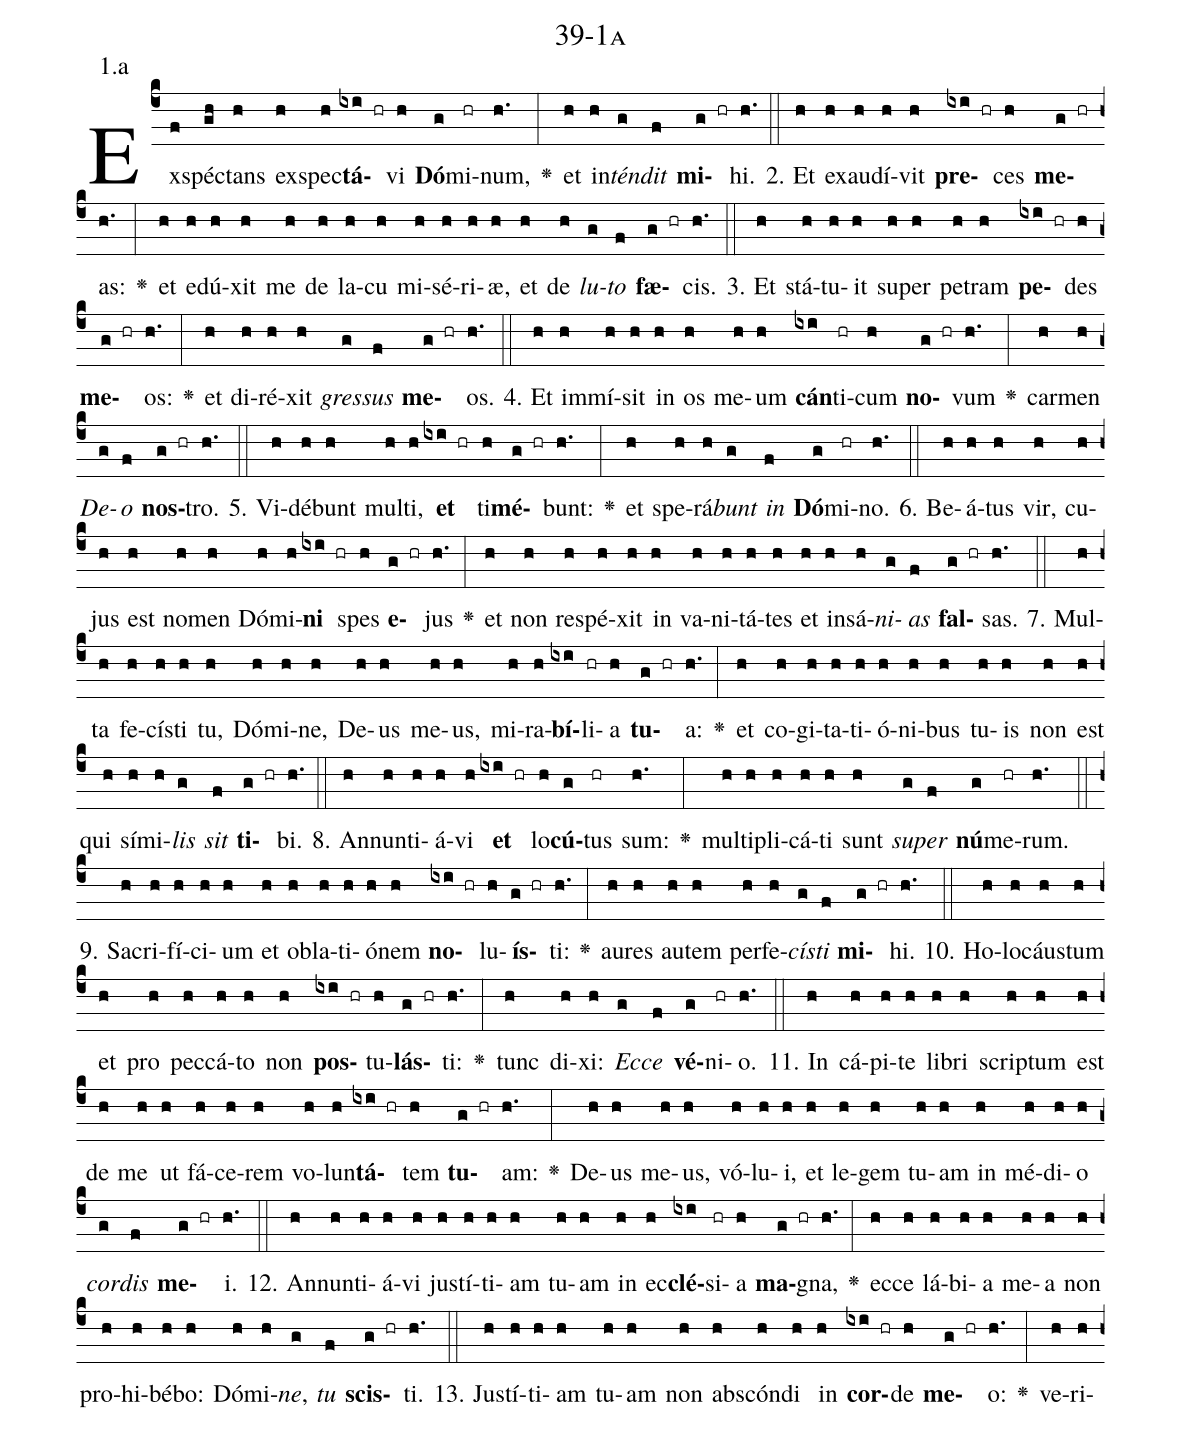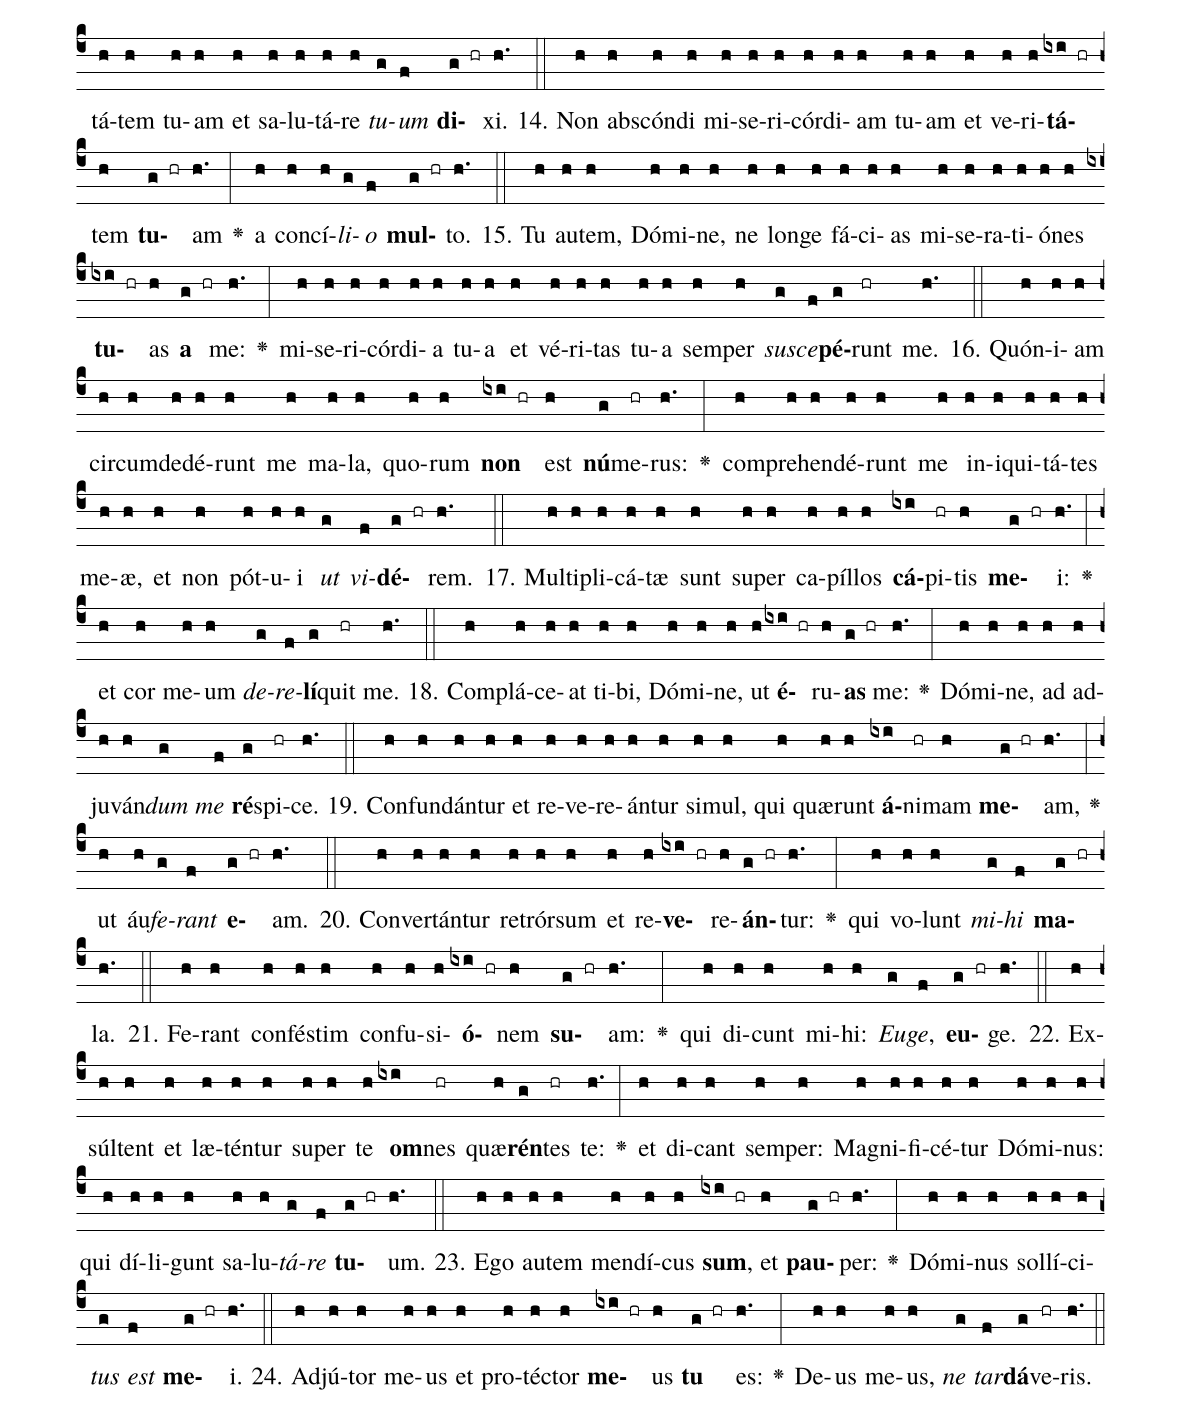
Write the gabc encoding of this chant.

name: 39-1a;
annotation: 1.a;
%%
(c4)Ex(f)spéc(gh)tans(h) ex(h)spec(h)<b>tá</b>(ixi hr)vi(h) <b>Dó</b>(g)mi(hr)num,(h.) <v>\greheightstar</v>(:) et(h) in(h)<i>tén</i>(g)<i>dit</i>(f) <b>mi</b>(g hr)hi.(h.) (::)
2. Et(h) ex(h)au(h)dí(h)vit(h) <b>pre</b>(ixi hr)ces(h) <b>me</b>(g hr)as:(h.) <v>\greheightstar</v>(:) et(h) e(h)dú(h)xit(h) me(h) de(h) la(h)cu(h) mi(h)sé(h)ri(h)æ,(h) et(h) de(h) <i>lu</i>(g)<i>to</i>(f) <b>fæ</b>(g hr)cis.(h.) (::)
3. Et(h) stá(h)tu(h)it(h) su(h)per(h) pe(h)tram(h) <b>pe</b>(ixi hr)des(h) <b>me</b>(g hr)os:(h.) <v>\greheightstar</v>(:) et(h) di(h)ré(h)xit(h) <i>gres</i>(g)<i>sus</i>(f) <b>me</b>(g hr)os.(h.) (::)
4. Et(h) im(h)mí(h)sit(h) in(h) os(h) me(h)um(h) <b>cán</b>(ixi)ti(hr)cum(h) <b>no</b>(g hr)vum(h.) <v>\greheightstar</v>(:) car(h)men(h) <i>De</i>(g)<i>o</i>(f) <b>nos</b>(g hr)tro.(h.) (::)
5. Vi(h)dé(h)bunt(h) mul(h)ti,(h) <b>et</b>(ixi hr) ti(h)<b>mé</b>(g hr)bunt:(h.) <v>\greheightstar</v>(:) et(h) spe(h)rá(h)<i>bunt</i>(g) <i>in</i>(f) <b>Dó</b>(g)mi(hr)no.(h.) (::)
6. Be(h)á(h)tus(h) vir,(h) cu(h)jus(h) est(h) no(h)men(h) Dó(h)mi(h)<b>ni</b>(ixi hr) spes(h) <b>e</b>(g hr)jus(h.) <v>\greheightstar</v>(:) et(h) non(h) re(h)spé(h)xit(h) in(h) va(h)ni(h)tá(h)tes(h) et(h) in(h)sá(h)<i>ni</i>(g)<i>as</i>(f) <b>fal</b>(g hr)sas.(h.) (::)
7. Mul(h)ta(h) fe(h)cís(h)ti(h) tu,(h) Dó(h)mi(h)ne,(h) De(h)us(h) me(h)us,(h) mi(h)ra(h)<b>bí</b>(ixi)li(hr)a(h) <b>tu</b>(g hr)a:(h.) <v>\greheightstar</v>(:) et(h) co(h)gi(h)ta(h)ti(h)ó(h)ni(h)bus(h) tu(h)is(h) non(h) est(h) qui(h) sí(h)mi(h)<i>lis</i>(g) <i>sit</i>(f) <b>ti</b>(g hr)bi.(h.) (::)
8. An(h)nun(h)ti(h)á(h)vi(h) <b>et</b>(ixi hr) lo(h)<b>cú</b>(g)tus(hr) sum:(h.) <v>\greheightstar</v>(:) mul(h)ti(h)pli(h)cá(h)ti(h) sunt(h) <i>su</i>(g)<i>per</i>(f) <b>nú</b>(g)me(hr)rum.(h.) (::)
9. Sa(h)cri(h)fí(h)ci(h)um(h) et(h) ob(h)la(h)ti(h)ó(h)nem(h) <b>no</b>(ixi hr)lu(h)<b>ís</b>(g hr)ti:(h.) <v>\greheightstar</v>(:) au(h)res(h) au(h)tem(h) per(h)fe(h)<i>cís</i>(g)<i>ti</i>(f) <b>mi</b>(g hr)hi.(h.) (::)
10. Ho(h)lo(h)cáus(h)tum(h) et(h) pro(h) pec(h)cá(h)to(h) non(h) <b>pos</b>(ixi hr)tu(h)<b>lás</b>(g hr)ti:(h.) <v>\greheightstar</v>(:) tunc(h) di(h)xi:(h) <i>Ec</i>(g)<i>ce</i>(f) <b>vé</b>(g)ni(hr)o.(h.) (::)
11. In(h) cá(h)pi(h)te(h) li(h)bri(h) scrip(h)tum(h) est(h) de(h) me(h) ut(h) fá(h)ce(h)rem(h) vo(h)lun(h)<b>tá</b>(ixi hr)tem(h) <b>tu</b>(g hr)am:(h.) <v>\greheightstar</v>(:) De(h)us(h) me(h)us,(h) vó(h)lu(h)i,(h) et(h) le(h)gem(h) tu(h)am(h) in(h) mé(h)di(h)o(h) <i>cor</i>(g)<i>dis</i>(f) <b>me</b>(g hr)i.(h.) (::)
12. An(h)nun(h)ti(h)á(h)vi(h) jus(h)tí(h)ti(h)am(h) tu(h)am(h) in(h) ec(h)<b>clé</b>(ixi)si(hr)a(h) <b>ma</b>(g hr)gna,(h.) <v>\greheightstar</v>(:) ec(h)ce(h) lá(h)bi(h)a(h) me(h)a(h) non(h) pro(h)hi(h)bé(h)bo:(h) Dó(h)mi(h)<i>ne</i>,(g) <i>tu</i>(f) <b>scis</b>(g hr)ti.(h.) (::)
13. Jus(h)tí(h)ti(h)am(h) tu(h)am(h) non(h) abs(h)cón(h)di(h) in(h) <b>cor</b>(ixi hr)de(h) <b>me</b>(g hr)o:(h.) <v>\greheightstar</v>(:) ve(h)ri(h)tá(h)tem(h) tu(h)am(h) et(h) sa(h)lu(h)tá(h)re(h) <i>tu</i>(g)<i>um</i>(f) <b>di</b>(g hr)xi.(h.) (::)
14. Non(h) abs(h)cón(h)di(h) mi(h)se(h)ri(h)cór(h)di(h)am(h) tu(h)am(h) et(h) ve(h)ri(h)<b>tá</b>(ixi hr)tem(h) <b>tu</b>(g hr)am(h.) <v>\greheightstar</v>(:) a(h) con(h)cí(h)<i>li</i>(g)<i>o</i>(f) <b>mul</b>(g hr)to.(h.) (::)
15. Tu(h) au(h)tem,(h) Dó(h)mi(h)ne,(h) ne(h) lon(h)ge(h) fá(h)ci(h)as(h) mi(h)se(h)ra(h)ti(h)ó(h)nes(h) <b>tu</b>(ixi hr)as(h) <b>a</b>(g hr) me:(h.) <v>\greheightstar</v>(:) mi(h)se(h)ri(h)cór(h)di(h)a(h) tu(h)a(h) et(h) vé(h)ri(h)tas(h) tu(h)a(h) sem(h)per(h) <i>su</i>(g)<i>sce</i>(f)<b>pé</b>(g)runt(hr) me.(h.) (::)
16. Quón(h)i(h)am(h) cir(h)cum(h)de(h)dé(h)runt(h) me(h) ma(h)la,(h) quo(h)rum(h) <b>non</b>(ixi hr) est(h) <b>nú</b>(g)me(hr)rus:(h.) <v>\greheightstar</v>(:) com(h)pre(h)hen(h)dé(h)runt(h) me(h) in(h)i(h)qui(h)tá(h)tes(h) me(h)æ,(h) et(h) non(h) pót(h)u(h)i(h) <i>ut</i>(g) <i>vi</i>(f)<b>dé</b>(g hr)rem.(h.) (::)
17. Mul(h)ti(h)pli(h)cá(h)tæ(h) sunt(h) su(h)per(h) ca(h)píl(h)los(h) <b>cá</b>(ixi)pi(hr)tis(h) <b>me</b>(g hr)i:(h.) <v>\greheightstar</v>(:) et(h) cor(h) me(h)um(h) <i>de</i>(g)<i>re</i>(f)<b>lí</b>(g)quit(hr) me.(h.) (::)
18. Com(h)plá(h)ce(h)at(h) ti(h)bi,(h) Dó(h)mi(h)ne,(h) ut(h) <b>é</b>(ixi hr)ru(h)<b>as</b>(g hr) me:(h.) <v>\greheightstar</v>(:) Dó(h)mi(h)ne,(h) ad(h) ad(h)ju(h)ván(h)<i>dum</i>(g) <i>me</i>(f) <b>ré</b>(g)spi(hr)ce.(h.) (::)
19. Con(h)fun(h)dán(h)tur(h) et(h) re(h)ve(h)re(h)án(h)tur(h) si(h)mul,(h) qui(h) quæ(h)runt(h) <b>á</b>(ixi)ni(hr)mam(h) <b>me</b>(g hr)am,(h.) <v>\greheightstar</v>(:) ut(h) áu(h)<i>fe</i>(g)<i>rant</i>(f) <b>e</b>(g hr)am.(h.) (::)
20. Con(h)ver(h)tán(h)tur(h) re(h)trór(h)sum(h) et(h) re(h)<b>ve</b>(ixi hr)re(h)<b>án</b>(g hr)tur:(h.) <v>\greheightstar</v>(:) qui(h) vo(h)lunt(h) <i>mi</i>(g)<i>hi</i>(f) <b>ma</b>(g hr)la.(h.) (::)
21. Fe(h)rant(h) con(h)fés(h)tim(h) con(h)fu(h)si(h)<b>ó</b>(ixi hr)nem(h) <b>su</b>(g hr)am:(h.) <v>\greheightstar</v>(:) qui(h) di(h)cunt(h) mi(h)hi:(h) <i>Eu</i>(g)<i>ge</i>,(f) <b>eu</b>(g hr)ge.(h.) (::)
22. Ex(h)súl(h)tent(h) et(h) læ(h)tén(h)tur(h) su(h)per(h) te(h) <b>om</b>(ixi)nes(hr) quæ(h)<b>rén</b>(g)tes(hr) te:(h.) <v>\greheightstar</v>(:) et(h) di(h)cant(h) sem(h)per:(h) Ma(h)gni(h)fi(h)cé(h)tur(h) Dó(h)mi(h)nus:(h) qui(h) dí(h)li(h)gunt(h) sa(h)lu(h)<i>tá</i>(g)<i>re</i>(f) <b>tu</b>(g hr)um.(h.) (::)
23. E(h)go(h) au(h)tem(h) men(h)dí(h)cus(h) <b>sum</b>,(ixi hr) et(h) <b>pau</b>(g hr)per:(h.) <v>\greheightstar</v>(:) Dó(h)mi(h)nus(h) sol(h)lí(h)ci(h)<i>tus</i>(g) <i>est</i>(f) <b>me</b>(g hr)i.(h.) (::)
24. Ad(h)jú(h)tor(h) me(h)us(h) et(h) pro(h)téc(h)tor(h) <b>me</b>(ixi hr)us(h) <b>tu</b>(g hr) es:(h.) <v>\greheightstar</v>(:) De(h)us(h) me(h)us,(h) <i>ne</i>(g) <i>tar</i>(f)<b>dá</b>(g)ve(hr)ris.(h.) (::)
